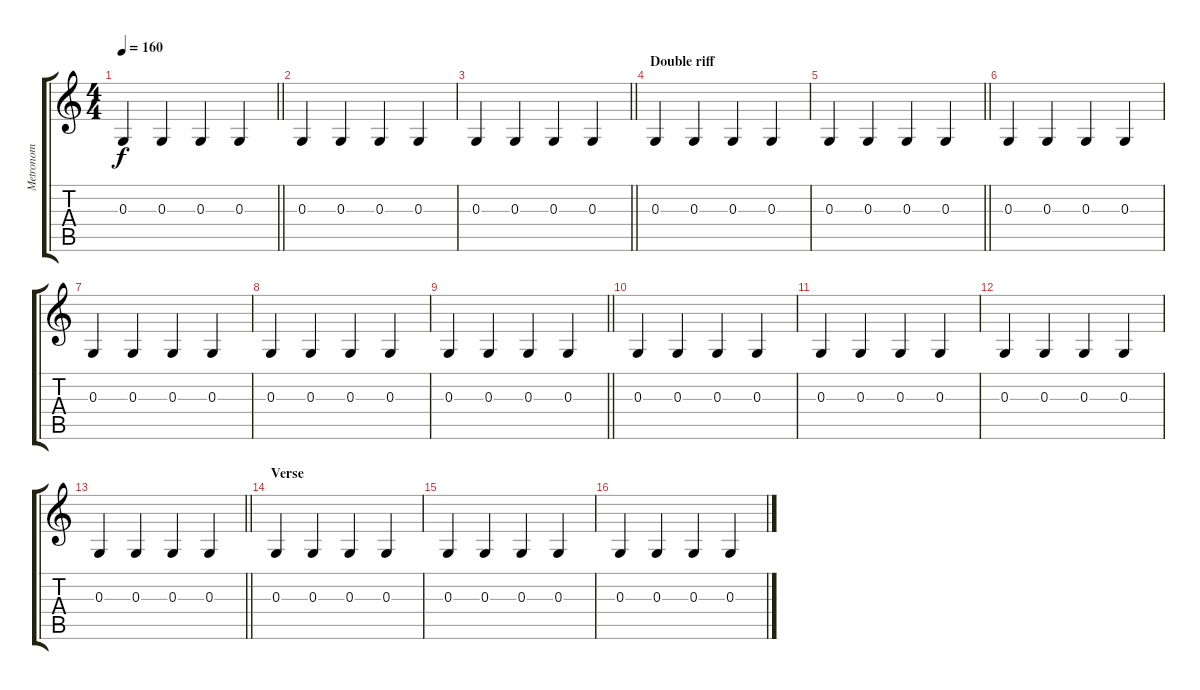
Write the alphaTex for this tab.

\track ("Metronom" "Metronom") {instrument woodblock}
\staff {score tabs}
\tuning (E4 B3 G3 D3 A2 E2) {hide}
\ts (4 4)
\tempo 160
\clef g2
\barLineRight lightlight
\ks c
0.3.4{dy f} 0.3.4 0.3.4 0.3.4 |
0.3.4 0.3.4 0.3.4 0.3.4 |
\barLineRight lightlight
0.3.4 0.3.4 0.3.4 0.3.4 |
\section ("" "Double riff")
0.3.4 0.3.4 0.3.4 0.3.4 |
\barLineRight lightlight
0.3.4 0.3.4 0.3.4 0.3.4 |
0.3.4 0.3.4 0.3.4 0.3.4 |
0.3.4 0.3.4 0.3.4 0.3.4 |
0.3.4 0.3.4 0.3.4 0.3.4 |
\barLineRight lightlight
0.3.4 0.3.4 0.3.4 0.3.4 |
0.3.4 0.3.4 0.3.4 0.3.4 |
0.3.4 0.3.4 0.3.4 0.3.4 |
0.3.4 0.3.4 0.3.4 0.3.4 |
\barLineRight lightlight
0.3.4 0.3.4 0.3.4 0.3.4 |
\section ("" "Verse")
0.3.4 0.3.4 0.3.4 0.3.4 |
0.3.4 0.3.4 0.3.4 0.3.4 |
0.3.4 0.3.4 0.3.4 0.3.4
